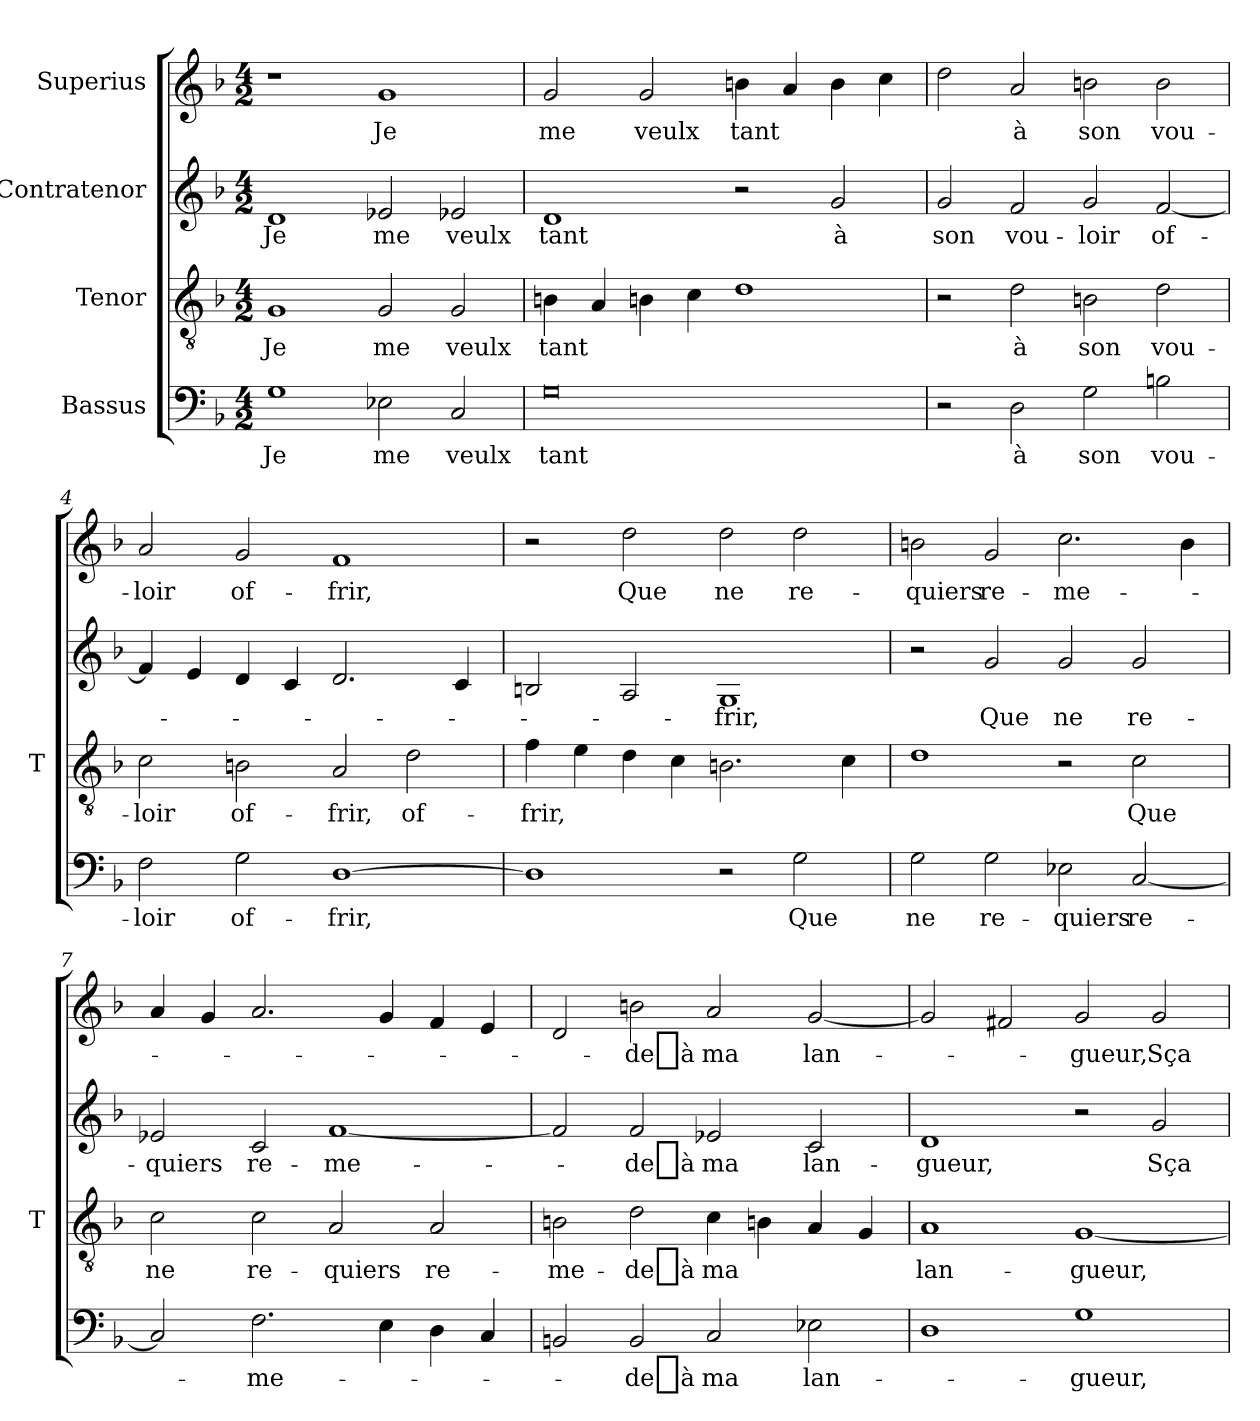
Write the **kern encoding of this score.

**kern	**text	**kern	**text	**kern	**text	**kern	**text
*part4	*part4	*part3	*part3	*part2	*part2	*part1	*part1
*staff4	*staff4	*staff3	*staff3	*staff2	*staff2	*staff1	*staff1
*I"Bassus	*	*I"Tenor	*	*I"Contratenor	*	*I"Superius	*
*	*	*I'T	*	*	*	*	*
*clefF4	*	*clefGv2	*	*clefG2	*	*clefG2	*
*k[b-]	*	*k[b-]	*	*k[b-]	*	*k[b-]	*
*M4/2	*	*M4/2	*	*M4/2	*	*M4/2	*
=1	=1	=1	=1	=1	=1	=1	=1
1G	-Je	1G	-Je	1d	-Je	1r	.
2E-X	-me	2G	-me	2e-X	-me	1g	-Je
2C	-veulx	2G	-veulx	2e-X	-veulx	.	.
=2	=2	=2	=2	=2	=2	=2	=2
0G	-tant	4Bn	-tant	1d	-tant	2g	-me
.	.	4A	.	.	.	.	.
.	.	4Bn	.	.	.	2g	-veulx
.	.	4c	.	.	.	.	.
.	.	1d	.	2r	.	4b	-tant
.	.	.	.	.	.	4a	.
.	.	.	.	2g	-à	4b	.
.	.	.	.	.	.	4cc	.
=3	=3	=3	=3	=3	=3	=3	=3
2r	.	2r	.	2g	-son	2dd	.
2D	-à	2d	-à	2f	vou-	2a	-à
2G	-son	2Bn	-son	2g	-loir	2b	-son
2B	vou-	2d	vou-	[2f	of-	2b	vou-
=4	=4	=4	=4	=4	=4	=4	=4
2F	-loir	2c	-loir	4f]	.	2a	-loir
.	.	.	.	4e	.	.	.
2G	of-	2Bn	of-	4d	.	2g	of-
.	.	.	.	4c	.	.	.
[1D	-frir,	2A	-frir,	2.d	.	1f	-frir,
.	.	2d	of-	.	.	.	.
.	.	.	.	4c	.	.	.
=5	=5	=5	=5	=5	=5	=5	=5
1D]	.	4f	-frir,	2B	.	2r	.
.	.	4e	.	.	.	.	.
.	.	4d	.	2A	.	2dd	-Que
.	.	4c	.	.	.	.	.
2r	.	2.Bn	.	1G	-frir,	2dd	-ne
2G	-Que	.	.	.	.	2dd	re-
.	.	4c	.	.	.	.	.
=6	=6	=6	=6	=6	=6	=6	=6
2G	-ne	1d	.	2r	.	2b	-quiers
2G	re-	.	.	2g	-Que	2g	re-
2E-X	-quiers	2r	.	2g	-ne	2.cc	me-
[2C	re-	2c	-Que	2g	re-	.	.
.	.	.	.	.	.	4b	.
=7	=7	=7	=7	=7	=7	=7	=7
2C]	.	2c	-ne	2e-X	-quiers	4a	.
.	.	.	.	.	.	4g	.
2.F	me-	2c	re-	2c	re-	2.a	.
.	.	2A	-quiers	[1f	me-	.	.
4E	.	.	.	.	.	4g	.
4D	.	2A	re-	.	.	4f	.
4C	.	.	.	.	.	4e	.
=8	=8	=8	=8	=8	=8	=8	=8
2BB	.	2Bn	me-	2f]	.	2d	.
2BB	-de_à	2d	-de_à	2f	-de_à	2b	-de_à
2C	-ma	4c	-ma	2e-X	-ma	2a	-ma
.	.	4Bn	.	.	.	.	.
2E-X	lan-	4A	.	2c	lan-	[2g	lan-
.	.	4G	.	.	.	.	.
=9	=9	=9	=9	=9	=9	=9	=9
1D	.	1A	lan-	1d	-gueur,	2g]	.
.	.	.	.	.	.	2f#X	.
1G	-gueur,	[1G	-gueur,	2r	.	2g	-gueur,
.	.	.	.	2g	Sça-	2g	Sça-
=	=	=	=	=	=	=	=
*-	*-	*-	*-	*-	*-	*-	*-
